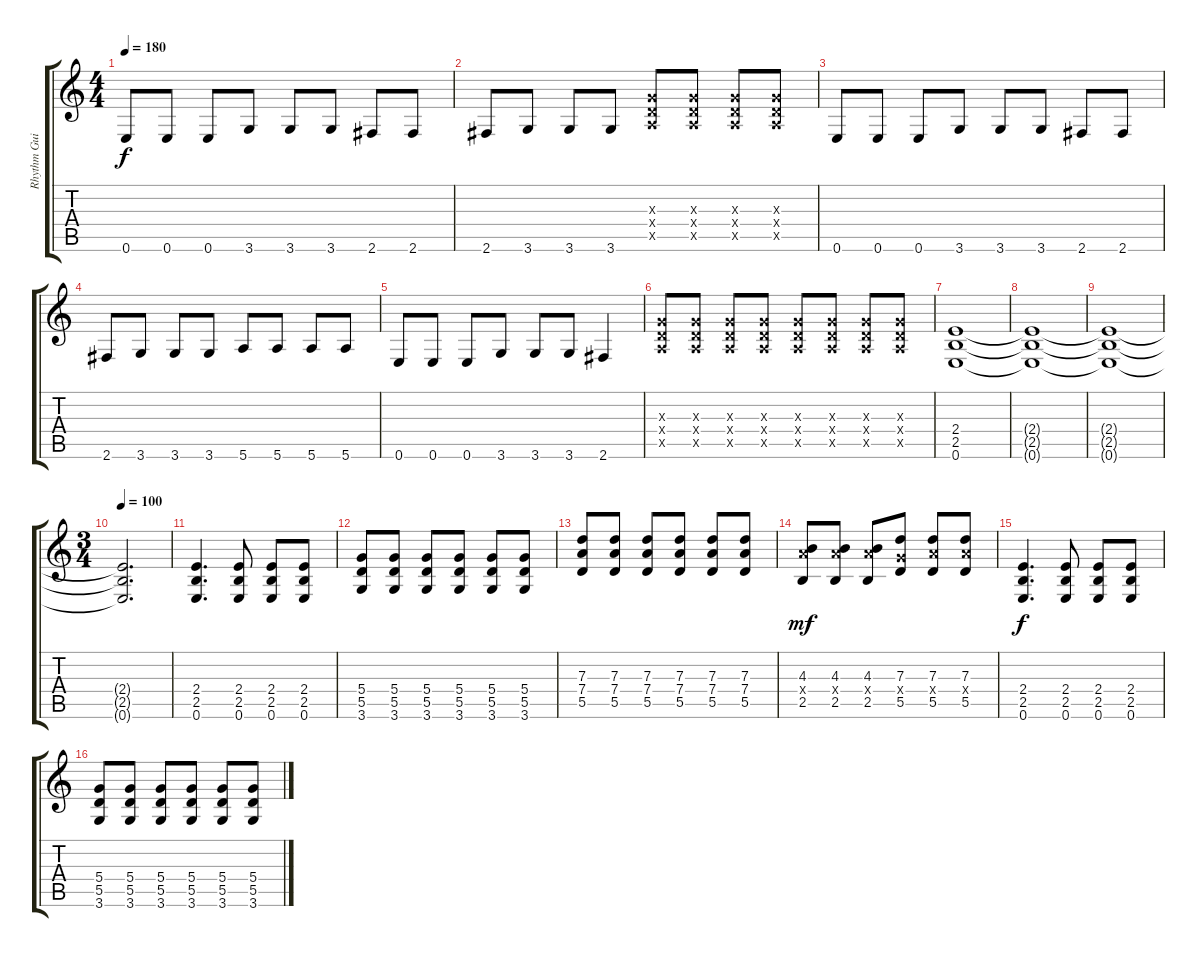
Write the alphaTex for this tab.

\track ("Rhythm Guitar  " "Rhythm Gui") {instrument overdrivenguitar}
\staff {score tabs}
\tuning (E4 B3 G3 D3 A2 E2) {hide}
\ts (4 4)
\tempo 180
\clef g2
\ks c
0.6.8{dy f} 0.6.8 0.6.8 3.6.8 3.6.8 3.6.8 2.6.8 2.6.8 |
2.6.8 3.6.8 3.6.8 3.6.8 (0.3{x} 0.4{x} 0.5{x}).8 (0.3{x} 0.4{x} 0.5{x}).8 (0.3{x} 0.4{x} 0.5{x}).8 (0.3{x} 0.4{x} 0.5{x}).8 |
0.6.8 0.6.8 0.6.8 3.6.8 3.6.8 3.6.8 2.6.8 2.6.8 |
2.6.8 3.6.8 3.6.8 3.6.8 5.6.8 5.6.8 5.6.8 5.6.8 |
0.6.8 0.6.8 0.6.8 3.6.8 3.6.8 3.6.8 2.6.4 |
(0.3{x} 0.4{x} 0.5{x}).8 (0.3{x} 0.4{x} 0.5{x}).8 (0.3{x} 0.4{x} 0.5{x}).8 (0.3{x} 0.4{x} 0.5{x}).8 (0.3{x} 0.4{x} 0.5{x}).8 (0.3{x} 0.4{x} 0.5{x}).8 (0.3{x} 0.4{x} 0.5{x}).8 (0.3{x} 0.4{x} 0.5{x}).8 |
(2.4 2.5 0.6).1 |
(2.4{t} 2.5{t} 0.6{t}).1 |
(2.4{t} 2.5{t} 0.6{t}).1 |
\ts (3 4)
\tempo 100
(2.4{t} 2.5{t} 0.6{t}).2{d} |
(2.4 2.5 0.6).4{d} (2.4 2.5 0.6).8 (2.4 2.5 0.6).8 (2.4 2.5 0.6).8 |
(5.4 5.5 3.6).8 (5.4 5.5 3.6).8 (5.4 5.5 3.6).8 (5.4 5.5 3.6).8 (5.4 5.5 3.6).8 (5.4 5.5 3.6).8 |
(7.3 7.4 5.5).8 (7.3 7.4 5.5).8 (7.3 7.4 5.5).8 (7.3 7.4 5.5).8 (7.3 7.4 5.5).8 (7.3 7.4 5.5).8 |
(4.3 7.4{x} 2.5).8{dy mf} (4.3 7.4{x} 2.5).8 (4.3 7.4{x} 2.5).8 (7.3 5.4{x} 5.5).8 (7.3 7.4{x} 5.5).8 (7.3 7.4{x} 5.5).8 |
(2.4 2.5 0.6).4{d dy f} (2.4 2.5 0.6).8 (2.4 2.5 0.6).8 (2.4 2.5 0.6).8 |
(5.4 5.5 3.6).8 (5.4 5.5 3.6).8 (5.4 5.5 3.6).8 (5.4 5.5 3.6).8 (5.4 5.5 3.6).8 (5.4 5.5 3.6).8
